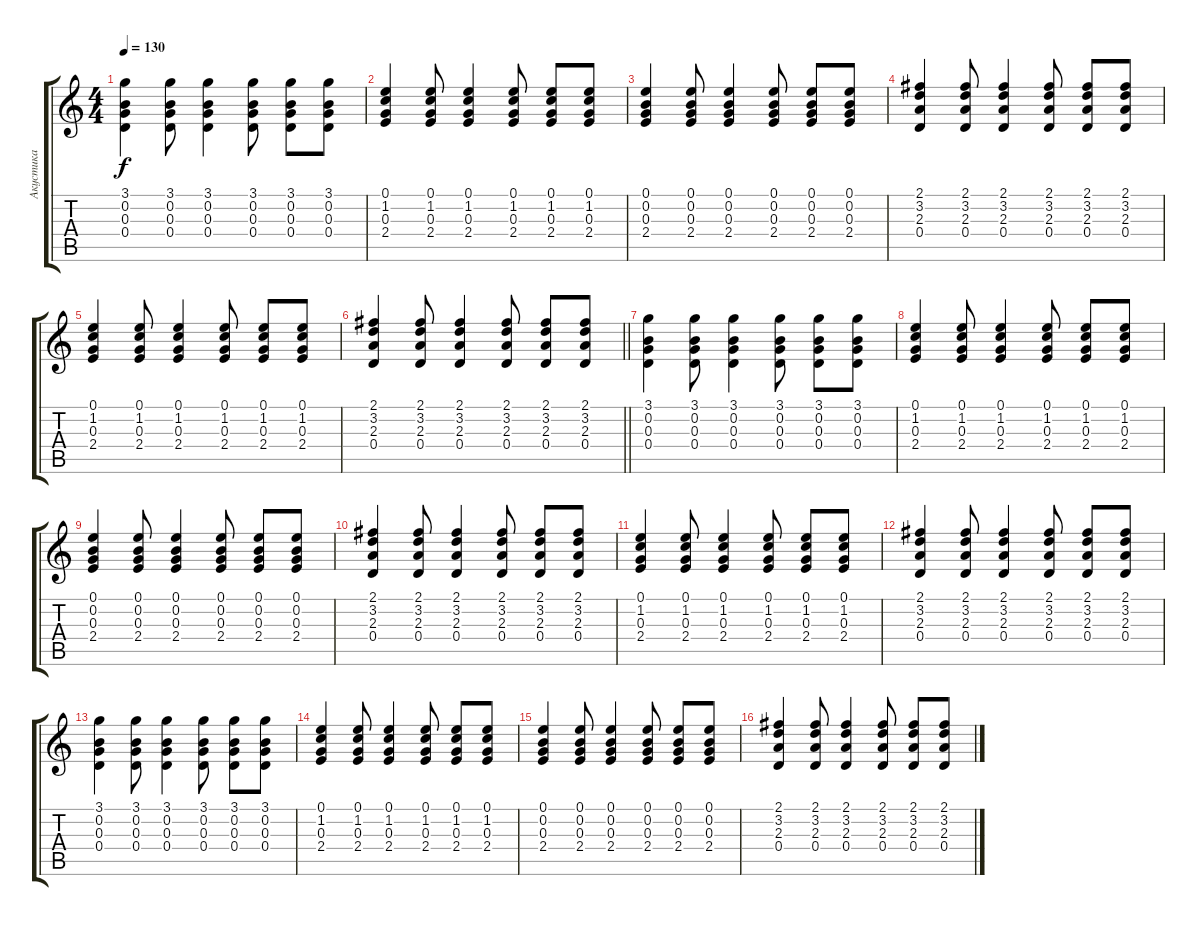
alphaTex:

\track ("Акустика" "Акустика") {instrument acousticguitarsteel}
\staff {score tabs}
\tuning (E4 B3 G3 D3 A2 E2) {hide}
\ts (4 4)
\tempo 130
\clef g2
\ks c
(3.1 0.2 0.3 0.4).4{dy f} (3.1 0.2 0.3 0.4).8 (3.1 0.2 0.3 0.4).4 (3.1 0.2 0.3 0.4).8 (3.1 0.2 0.3 0.4).8 (3.1 0.2 0.3 0.4).8 |
(0.1 1.2 0.3 2.4).4 (0.1 1.2 0.3 2.4).8 (0.1 1.2 0.3 2.4).4 (0.1 1.2 0.3 2.4).8 (0.1 1.2 0.3 2.4).8 (0.1 1.2 0.3 2.4).8 |
(0.1 0.2 0.3 2.4).4 (0.1 0.2 0.3 2.4).8 (0.1 0.2 0.3 2.4).4 (0.1 0.2 0.3 2.4).8 (0.1 0.2 0.3 2.4).8 (0.1 0.2 0.3 2.4).8 |
(2.1 3.2 2.3 0.4).4 (2.1 3.2 2.3 0.4).8 (2.1 3.2 2.3 0.4).4 (2.1 3.2 2.3 0.4).8 (2.1 3.2 2.3 0.4).8 (2.1 3.2 2.3 0.4).8 |
(0.1 1.2 0.3 2.4).4 (0.1 1.2 0.3 2.4).8 (0.1 1.2 0.3 2.4).4 (0.1 1.2 0.3 2.4).8 (0.1 1.2 0.3 2.4).8 (0.1 1.2 0.3 2.4).8 |
\barLineRight lightlight
(2.1 3.2 2.3 0.4).4 (2.1 3.2 2.3 0.4).8 (2.1 3.2 2.3 0.4).4 (2.1 3.2 2.3 0.4).8 (2.1 3.2 2.3 0.4).8 (2.1 3.2 2.3 0.4).8 |
\section ("" " ")
(3.1 0.2 0.3 0.4).4 (3.1 0.2 0.3 0.4).8 (3.1 0.2 0.3 0.4).4 (3.1 0.2 0.3 0.4).8 (3.1 0.2 0.3 0.4).8 (3.1 0.2 0.3 0.4).8 |
(0.1 1.2 0.3 2.4).4 (0.1 1.2 0.3 2.4).8 (0.1 1.2 0.3 2.4).4 (0.1 1.2 0.3 2.4).8 (0.1 1.2 0.3 2.4).8 (0.1 1.2 0.3 2.4).8 |
(0.1 0.2 0.3 2.4).4 (0.1 0.2 0.3 2.4).8 (0.1 0.2 0.3 2.4).4 (0.1 0.2 0.3 2.4).8 (0.1 0.2 0.3 2.4).8 (0.1 0.2 0.3 2.4).8 |
(2.1 3.2 2.3 0.4).4 (2.1 3.2 2.3 0.4).8 (2.1 3.2 2.3 0.4).4 (2.1 3.2 2.3 0.4).8 (2.1 3.2 2.3 0.4).8 (2.1 3.2 2.3 0.4).8 |
(0.1 1.2 0.3 2.4).4 (0.1 1.2 0.3 2.4).8 (0.1 1.2 0.3 2.4).4 (0.1 1.2 0.3 2.4).8 (0.1 1.2 0.3 2.4).8 (0.1 1.2 0.3 2.4).8 |
(2.1 3.2 2.3 0.4).4 (2.1 3.2 2.3 0.4).8 (2.1 3.2 2.3 0.4).4 (2.1 3.2 2.3 0.4).8 (2.1 3.2 2.3 0.4).8 (2.1 3.2 2.3 0.4).8 |
(3.1 0.2 0.3 0.4).4 (3.1 0.2 0.3 0.4).8 (3.1 0.2 0.3 0.4).4 (3.1 0.2 0.3 0.4).8 (3.1 0.2 0.3 0.4).8 (3.1 0.2 0.3 0.4).8 |
(0.1 1.2 0.3 2.4).4 (0.1 1.2 0.3 2.4).8 (0.1 1.2 0.3 2.4).4 (0.1 1.2 0.3 2.4).8 (0.1 1.2 0.3 2.4).8 (0.1 1.2 0.3 2.4).8 |
(0.1 0.2 0.3 2.4).4 (0.1 0.2 0.3 2.4).8 (0.1 0.2 0.3 2.4).4 (0.1 0.2 0.3 2.4).8 (0.1 0.2 0.3 2.4).8 (0.1 0.2 0.3 2.4).8 |
(2.1 3.2 2.3 0.4).4 (2.1 3.2 2.3 0.4).8 (2.1 3.2 2.3 0.4).4 (2.1 3.2 2.3 0.4).8 (2.1 3.2 2.3 0.4).8 (2.1 3.2 2.3 0.4).8
